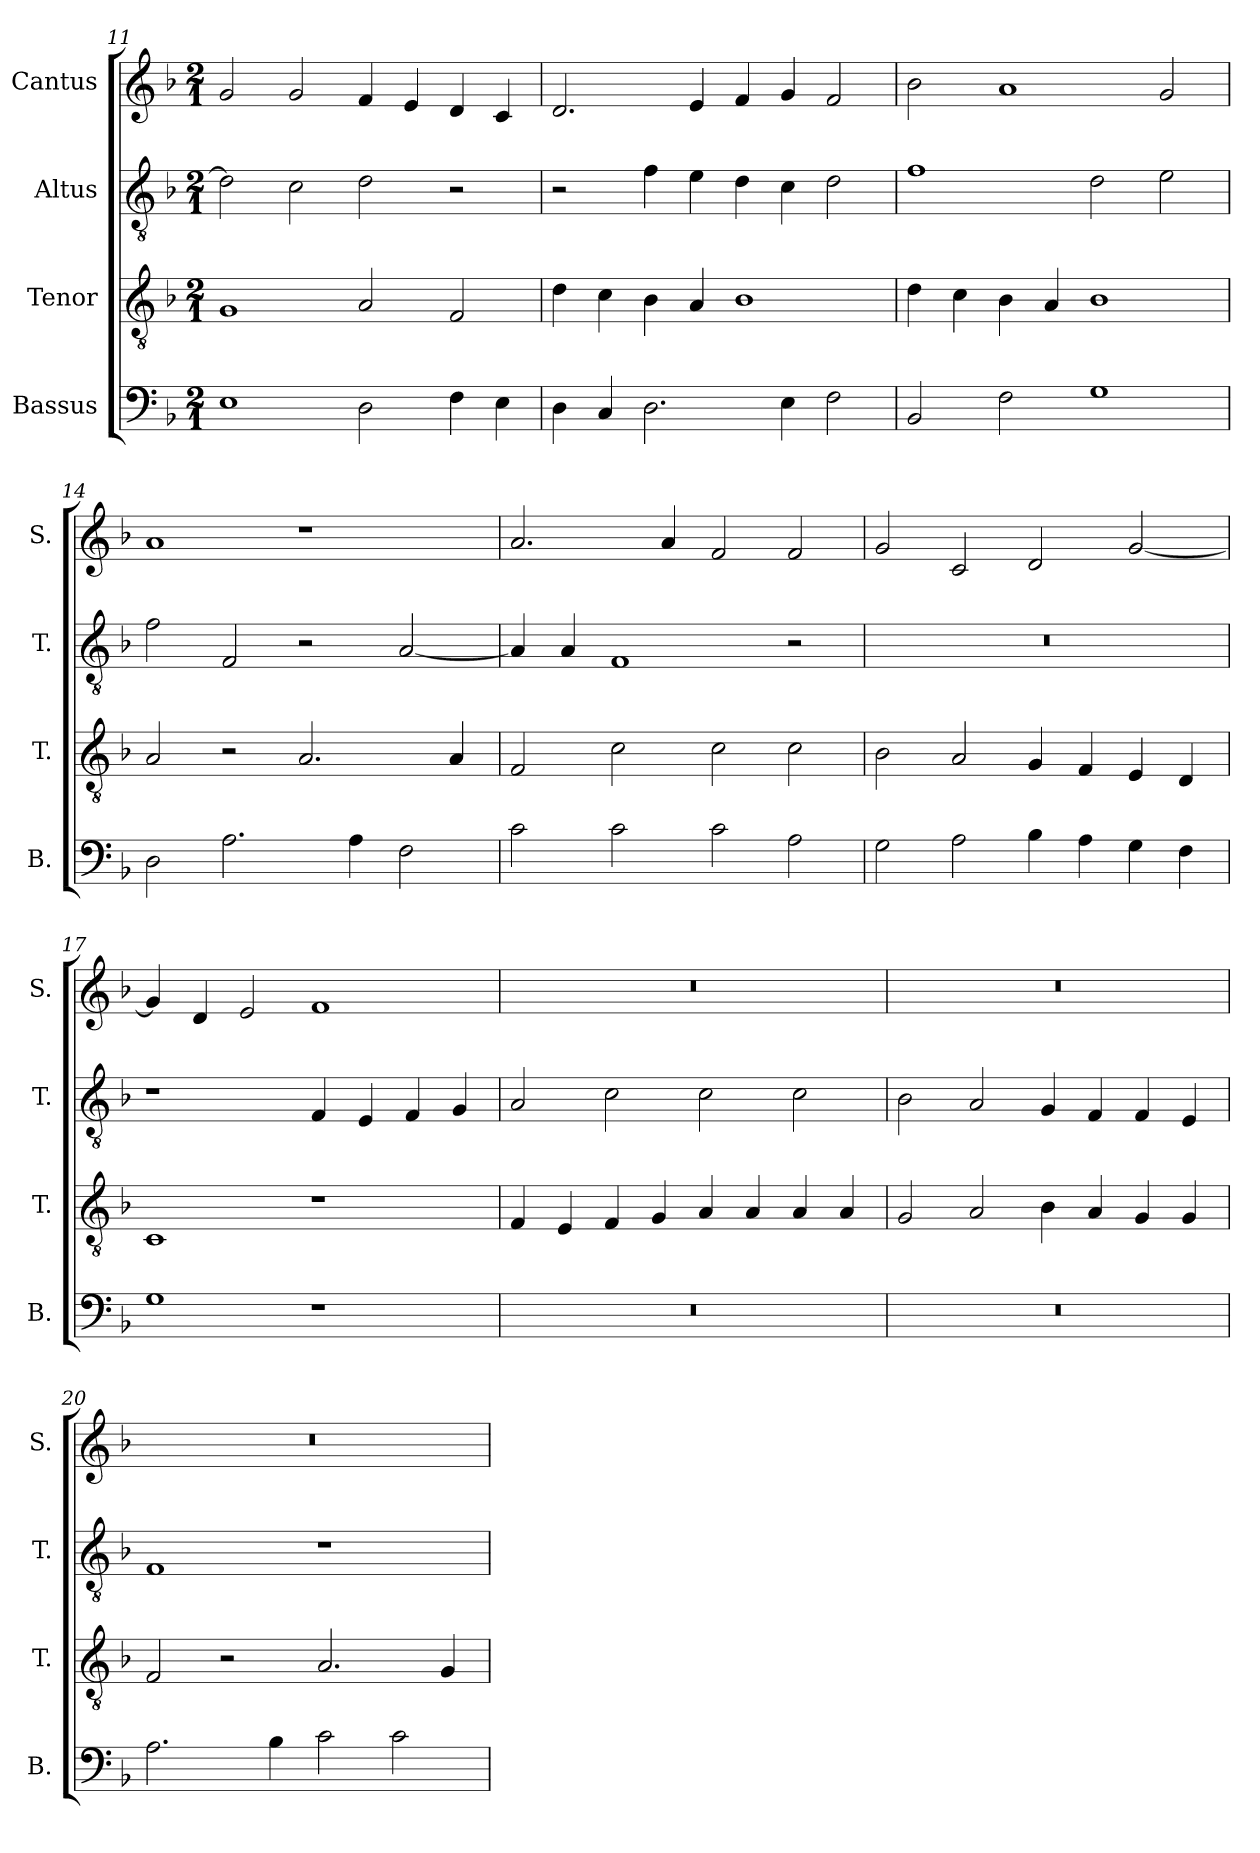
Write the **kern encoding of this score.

**kern	**kern	**kern	**kern
*part4	*part3	*part2	*part1
*staff4	*staff3	*staff2	*staff1
*I"Bassus	*I"Tenor	*I"Altus	*I"Cantus
*I'B.	*I'T.	*I'T.	*I'S.
*clefF4	*clefGv2	*clefGv2	*clefG2
*	*ITrd7c12	*ITrd7c12	*
*k[b-]	*k[b-]	*k[b-]	*k[b-]
*F:	*F:	*F:	*F:
*M2/1	*M2/1	*M2/1	*M2/1
=11	=11	=11	=11
1Ei	1GGi	2Di\]	2gi/
.	.	2Ci\	2gi/
2Di\	2AAi/	2Di\	4fi/
.	.	.	4ei/
4Fi\	2FFi/	2r	4di/
4Ei\	.	.	4ci/
=12	=12	=12	=12
4Di\	4Di\	2r	2.di/
4Ci/	4Ci\	.	.
2.Di\	4BB-i\	4Fi\	.
.	4AAi/	4Ei\	4ei/
.	1BB-i	4Di\	4fi/
4Ei\	.	4Ci\	4gi/
2Fi\	.	2Di\	2fi/
=13	=13	=13	=13
2BB-i/	4Di\	1Fi	2b-i\
.	4Ci\	.	.
2Fi\	4BB-i\	.	1ai
.	4AAi/	.	.
1Gi	1BB-i	2Di\	.
.	.	2Ei\	2gi/
=14	=14	=14	=14
2Di\	2AAi/	2Fi\	1ai
2.Ai\	2r	2FFi/	.
.	2.AAi/	2r	1r
4Ai\	.	.	.
2Fi\	.	[<2AAi/	.
.	4AAi/	.	.
!!LO:LB:g=z
=15	=15	=15	=15
2ci\	2FFi/	4AAi/]	2.ai/
.	.	4AAi/	.
2ci\	2Ci\	1FFi	.
.	.	.	4ai/
2ci\	2Ci\	.	2fi/
2Ai\	2Ci\	2r	2fi/
=16	=16	=16	=16
!	!	!LO:N:vis=1	!
2Gi\	2BB-i\	0r	2gi/
2Ai\	2AAi/	.	2ci/
4B-i\	4GGi/	.	2di/
4Ai\	4FFi/	.	.
4Gi\	4EEi/	.	[<2gi/
4Fi\	4DDi/	.	.
=17	=17	=17	=17
1Gi	1CCi	1r	4gi/]
.	.	.	4di/
.	.	.	2ei/
1r	1r	4FFi/	1fi
.	.	4EEi/	.
.	.	4FFi/	.
.	.	4GGi/	.
=18	=18	=18	=18
!LO:N:vis=1	!	!	!LO:N:vis=1
0r	4FFi/	2AAi/	0r
.	4EEi/	.	.
.	4FFi/	2Ci\	.
.	4GGi/	.	.
.	4AAi/	2Ci\	.
.	4AAi/	.	.
.	4AAi/	2Ci\	.
.	4AAi/	.	.
=19	=19	=19	=19
!LO:N:vis=1	!	!	!LO:N:vis=1
0r	2GGi/	2BB-i\	0r
.	2AAi/	2AAi/	.
.	4BB-i\	4GGi/	.
.	4AAi/	4FFi/	.
.	4GGi/	4FFi/	.
.	4GGi/	4EEi/	.
!!LO:LB:g=z
=20	=20	=20	=20
!	!	!	!LO:N:vis=1
2.Ai\	2FFi/	1FFi	0r
.	2r	.	.
4B-i\	.	.	.
2ci\	2.AAi/	1r	.
2ci\	.	.	.
.	4GGi/	.	.
=	=	=	=
*-	*-	*-	*-
